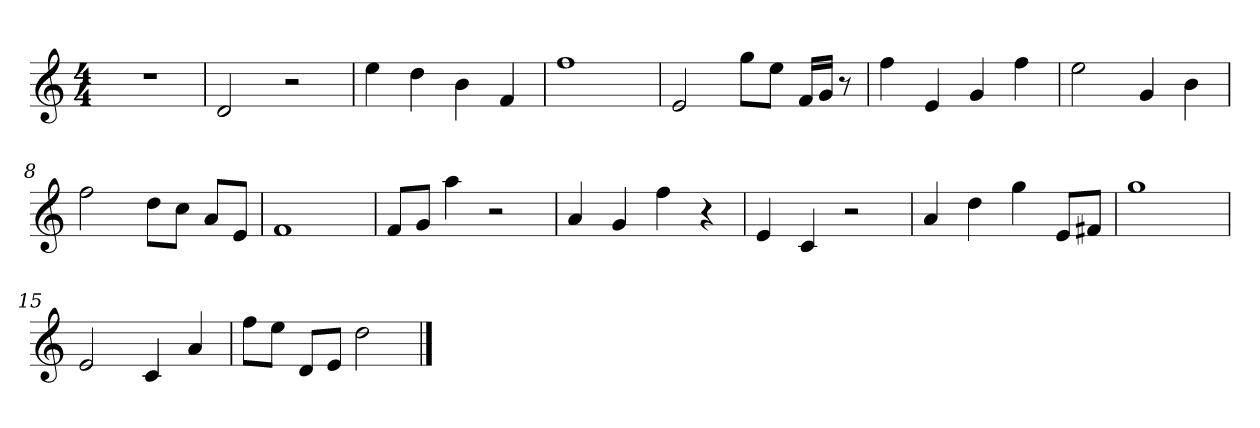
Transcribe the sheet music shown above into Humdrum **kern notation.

**kern
*part1
*staff1
*clefG2
*M4/4
=1
1r
=2
2d
2r
=3
4ee
4dd
4b
4f
=4
1ff
=5
2e
8gg\L
8ee\J
16f/LL
16g/JJ
8r
=6
4ff
4e
4g
4ff
=7
2ee
4g
4b
=8
2ff
8dd\L
8cc\J
8a/L
8e/J
=9
1f
=10
8f/L
8g/J
4aa
2r
=11
4a
4g
4ff
4r
=12
4e
4c
2r
=13
4a
4dd
4gg
8e/L
8f#X/J
=14
1gg
=15
2e
4c
4a
=16
8ff\L
8ee\J
8d/L
8e/J
2dd
==
*-
